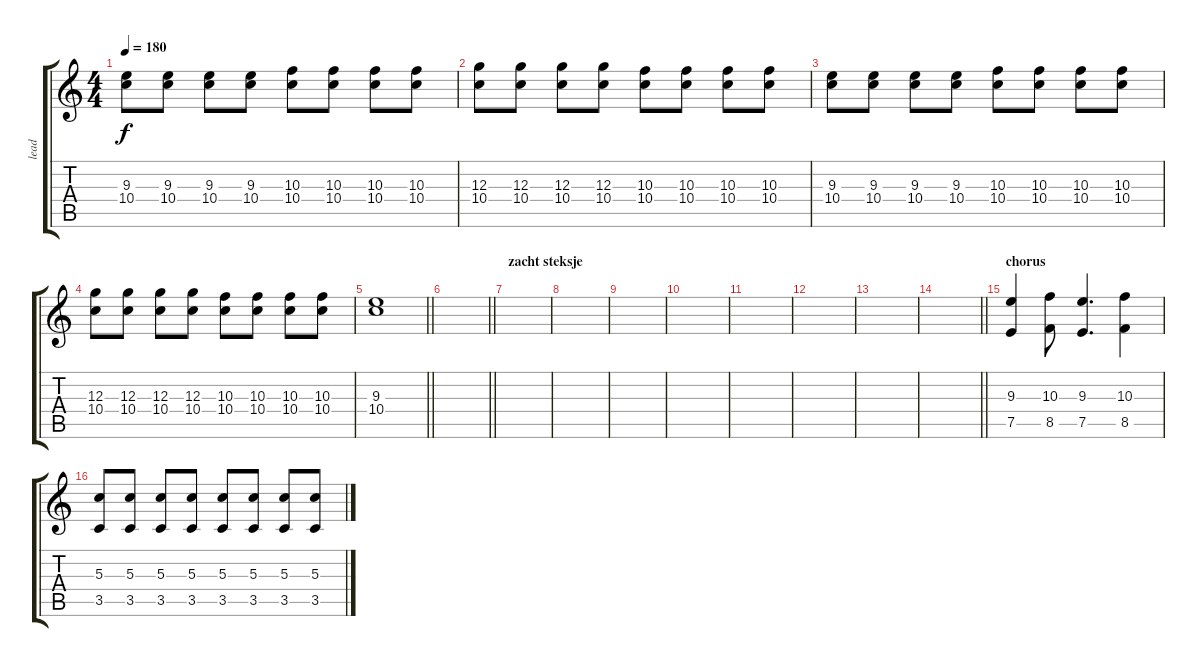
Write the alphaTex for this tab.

\track ("lead" "lead") {instrument overdrivenguitar}
\staff {score tabs}
\tuning (E4 B3 G3 D3 A2 D2) {hide}
\ts (4 4)
\tempo 180
\clef g2
\ks c
(9.3 10.4).8{dy f} (9.3 10.4).8 (9.3 10.4).8 (9.3 10.4).8 (10.3 10.4).8 (10.3 10.4).8 (10.3 10.4).8 (10.3 10.4).8 |
(12.3 10.4).8 (12.3 10.4).8 (12.3 10.4).8 (12.3 10.4).8 (10.3 10.4).8 (10.3 10.4).8 (10.3 10.4).8 (10.3 10.4).8 |
(9.3 10.4).8 (9.3 10.4).8 (9.3 10.4).8 (9.3 10.4).8 (10.3 10.4).8 (10.3 10.4).8 (10.3 10.4).8 (10.3 10.4).8 |
(12.3 10.4).8 (12.3 10.4).8 (12.3 10.4).8 (12.3 10.4).8 (10.3 10.4).8 (10.3 10.4).8 (10.3 10.4).8 (10.3 10.4).8 |
\barLineRight lightlight
(9.3 10.4).1 |
\section ("" "")
\barLineRight lightlight
|
\section ("" "zacht steksje")
|
|
|
|
|
|
|
\barLineRight lightlight
|
\section ("" "chorus")
(9.3 7.5).4 (10.3 8.5).8 (9.3 7.5).4{d} (10.3 8.5).4 |
(5.3 3.5).8 (5.3 3.5).8 (5.3 3.5).8 (5.3 3.5).8 (5.3 3.5).8 (5.3 3.5).8 (5.3 3.5).8 (5.3 3.5).8
